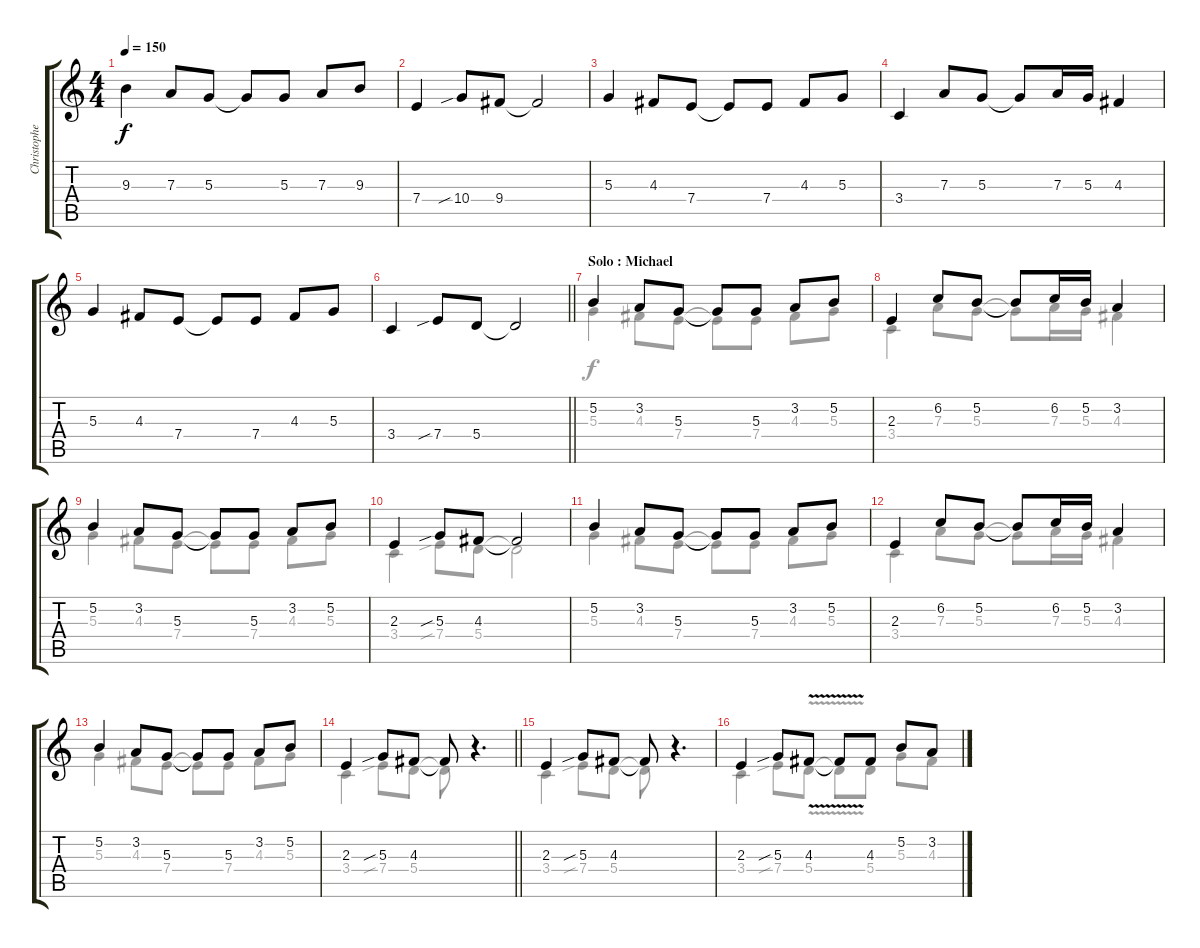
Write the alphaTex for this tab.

\track ("Christopher Amott" "Christophe") {instrument distortionguitar}
\staff {score tabs}
\tuning (B3 Gb3 D3 A2 E2 B1) {hide}
\voice
\ts (4 4)
\tempo 150
\clef g2
\ks c
9.3.4{dy f} 7.3.8 5.3.8 5.3{t}.8 5.3.8 7.3.8 9.3.8 |
7.4.4 10.4{sib}.8 9.4.8 9.4{t}.2 |
5.3.4 4.3.8 7.4.8 7.4{t}.8 7.4.8 4.3.8 5.3.8 |
3.4.4 7.3.8 5.3.8 5.3{t}.8 7.3.16 5.3.16 4.3.4 |
5.3.4 4.3.8 7.4.8 7.4{t}.8 7.4.8 4.3.8 5.3.8 |
\barLineRight lightlight
3.4.4 7.4{sib}.8 5.4.8 5.4{t}.2 |
\section ("" "Solo : Michael")
5.2.4 3.2.8 5.3.8 5.3{t}.8 5.3.8 3.2.8 5.2.8 |
2.3.4 6.2.8 5.2.8 5.2{t}.8 6.2.16 5.2.16 3.2.4 |
5.2.4 3.2.8 5.3.8 5.3{t}.8 5.3.8 3.2.8 5.2.8 |
2.3.4 5.3{sib}.8 4.3.8 4.3{t}.2 |
5.2.4 3.2.8 5.3.8 5.3{t}.8 5.3.8 3.2.8 5.2.8 |
2.3.4 6.2.8 5.2.8 5.2{t}.8 6.2.16 5.2.16 3.2.4 |
5.2.4 3.2.8 5.3.8 5.3{t}.8 5.3.8 3.2.8 5.2.8 |
\barLineRight lightlight
2.3.4 5.3{sib}.8 4.3.8 4.3{t}.8 r.4{d} |
2.3.4 5.3{sib}.8 4.3.8 4.3{t}.8 r.4{d} |
2.3.4 5.3{sib}.8 4.3{v}.8 4.3{v t}.8 4.3.8 5.2.8 3.2.8
\voice
\clef g2
\ottava regular
\simile none
\ks c
|
|
|
|
|
\barLineRight lightlight
|
5.3.4 4.3.8 7.4.8 7.4{t}.8 7.4.8 4.3.8 5.3.8 |
3.4.4 7.3.8 5.3.8 5.3{t}.8 7.3.16 5.3.16 4.3.4 |
5.3.4 4.3.8 7.4.8 7.4{t}.8 7.4.8 4.3.8 5.3.8 |
3.4.4 7.4{sib}.8 5.4.8 5.4{t}.2 |
5.3.4 4.3.8 7.4.8 7.4{t}.8 7.4.8 4.3.8 5.3.8 |
3.4.4 7.3.8 5.3.8 5.3{t}.8 7.3.16 5.3.16 4.3.4 |
5.3.4 4.3.8 7.4.8 7.4{t}.8 7.4.8 4.3.8 5.3.8 |
\barLineRight lightlight
3.4.4 7.4{sib}.8 5.4.8 5.4{t}.8 r.4{d} |
3.4.4 7.4{sib}.8 5.4.8 5.4{t}.8 r.4{d} |
3.4.4 7.4{sib}.8 5.4{v}.8 5.4{v t}.8 5.4.8 5.3.8 4.3.8
